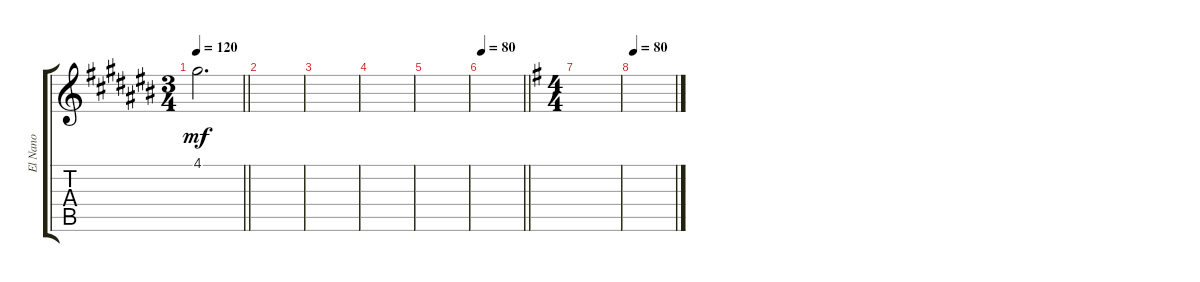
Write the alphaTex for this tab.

\track ("El Nano" "El Nano") {instrument electricbassfinger}
\staff {score tabs}
\tuning (E4 B3 G3 D3 A2 E2) {hide}
\ts (3 4)
\tempo 120
\clef g2
\barLineRight lightlight
\ks c#
4.1.2{d dy mf} |
|
|
|
|
\tempo 80
\barLineRight lightlight
|
\ts (4 4)
\ks g
|
\tempo 80
